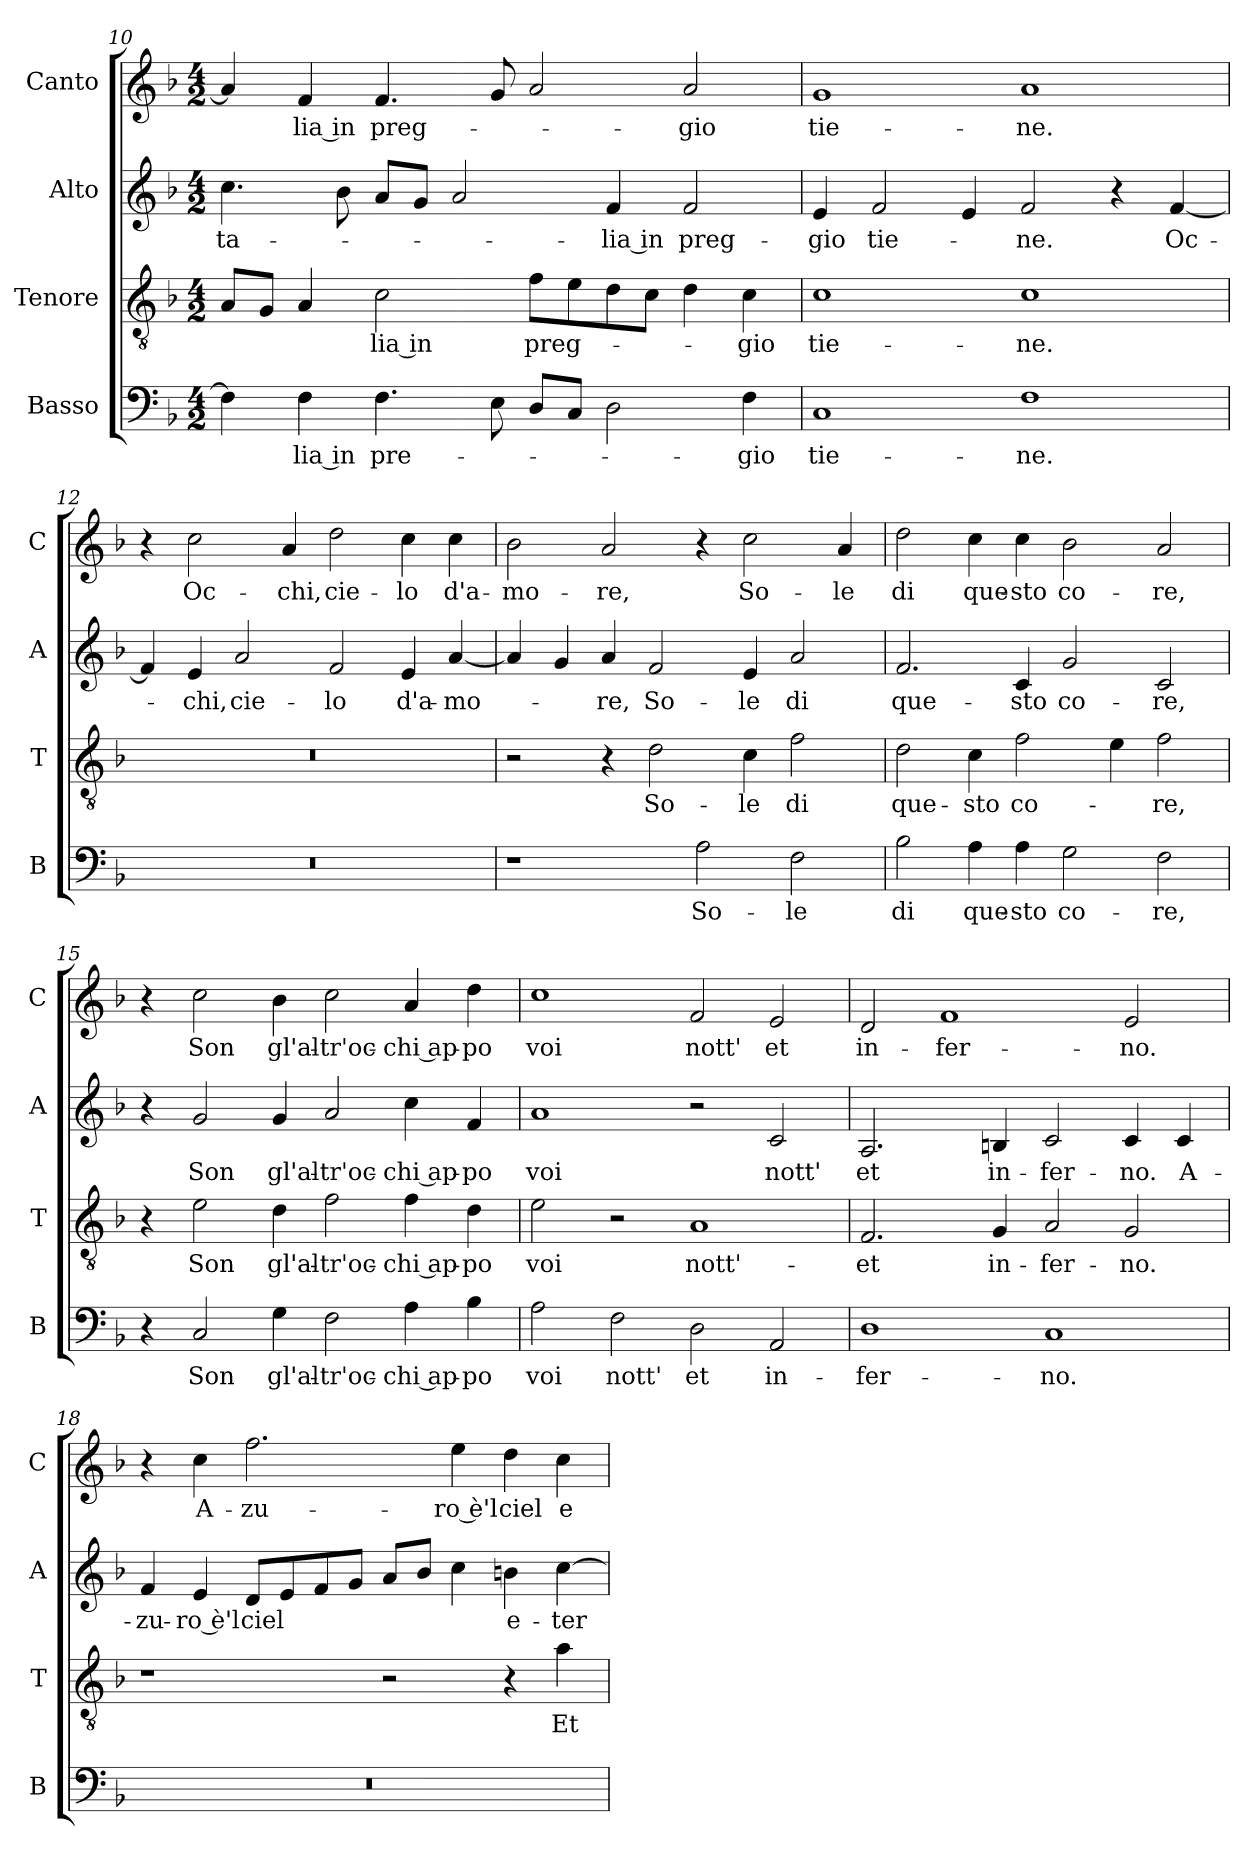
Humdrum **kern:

**kern	**text	**kern	**text	**kern	**text	**kern	**text
*part4	*part4	*part3	*part3	*part2	*part2	*part1	*part1
*staff4	*staff4	*staff3	*staff3	*staff2	*staff2	*staff1	*staff1
*I"Basso	*	*I"Tenore	*	*I"Alto	*	*I"Canto	*
*I'B	*	*I'T	*	*I'A	*	*I'C	*
*clefF4	*	*clefGv2	*	*clefG2	*	*clefG2	*
*k[b-]	*	*k[b-]	*	*k[b-]	*	*k[b-]	*
*M4/2	*	*M4/2	*	*M4/2	*	*M4/2	*
=10	=10	=10	=10	=10	=10	=10	=10
4F]	.	8AL	.	4.cc	-ta-	4a]	.
.	.	8GJ	.	.	.	.	.
4F	-lia in	4A	.	.	.	4f	-lia in
.	.	.	.	8b-	.	.	.
4.F	pre-	2c	-lia in	8aL	.	4.f	preg-
.	.	.	.	8gJ	.	.	.
.	.	.	.	2a	.	.	.
8E	.	.	.	.	.	8g	.
8DL	.	8fL	preg-	.	.	2a	.
8CJ	.	8e	.	.	.	.	.
2D	.	8d	.	4f	-lia in	.	.
.	.	8cJ	.	.	.	.	.
.	.	4d	.	2f	preg-	2a	-gio
4F	-gio	4c	-gio	.	.	.	.
=11	=11	=11	=11	=11	=11	=11	=11
1C	tie-	1c	tie-	4e	-gio	1g	tie-
.	.	.	.	2f	tie-	.	.
.	.	.	.	4e	.	.	.
1F	-ne.	1c	-ne.	2f	-ne.	1a	-ne.
.	.	.	.	4r	.	.	.
.	.	.	.	[4f	Oc-	.	.
=12	=12	=12	=12	=12	=12	=12	=12
0r	.	0r	.	4f]	.	4r	.
.	.	.	.	4e	-chi,	2cc	Oc-
.	.	.	.	2a	cie-	.	.
.	.	.	.	.	.	4a	-chi,
.	.	.	.	2f	-lo	2dd	cie-
.	.	.	.	4e	d'a-	4cc	-lo
.	.	.	.	[4a	-mo-	4cc	d'a-
=13	=13	=13	=13	=13	=13	=13	=13
1r	.	2r	.	4a]	.	2b-	-mo-
.	.	.	.	4g	.	.	.
.	.	4r	.	4a	-re,	2a	-re,
.	.	2d	So-	2f	So-	.	.
2A	So-	.	.	.	.	4r	.
.	.	4c	-le	4e	-le	2cc	So-
2F	-le	2f	di	2a	di	.	.
.	.	.	.	.	.	4a	-le
=14	=14	=14	=14	=14	=14	=14	=14
2B-	di	2d	que-	2.f	que-	2dd	di
4A	que-	4c	-sto	.	.	4cc	que-
4A	-sto	2f	co-	4c	-sto	4cc	-sto
2G	co-	.	.	2g	co-	2b-	co-
.	.	4e	.	.	.	.	.
2F	-re,	2f	-re,	2c	-re,	2a	-re,
=15	=15	=15	=15	=15	=15	=15	=15
4r	.	4r	.	4r	.	4r	.
2C	Son	2e	Son	2g	Son	2cc	Son
4G	gl'al-	4d	gl'al-	4g	gl'al-	4b-	gl'al-
2F	-tr'oc-	2f	-tr'oc-	2a	-tr'oc-	2cc	-tr'oc-
4A	-chi ap-	4f	-chi ap-	4cc	-chi ap-	4a	-chi ap-
4B-	-po	4d	-po	4f	-po	4dd	-po
=16	=16	=16	=16	=16	=16	=16	=16
2A	voi	2e	voi	1a	voi	1cc	voi
2F	nott'	2r	.	.	.	.	.
2D	et	1A	nott'-	2r	.	2f	nott'
2AA	in-	.	.	2c	nott'	2e	et
=17	=17	=17	=17	=17	=17	=17	=17
1D	-fer-	2.F	-et	2.A	et	2d	in-
.	.	.	.	.	.	1f	-fer-
.	.	4G	in-	4Bn	in-	.	.
1C	-no.	2A	-fer-	2c	-fer-	.	.
.	.	2G	-no.	4c	-no.	2e	-no.
.	.	.	.	4c	A-	.	.
=18	=18	=18	=18	=18	=18	=18	=18
0r	.	1r	.	4f	-zu-	4r	.
.	.	.	.	4e	-ro è'l	4cc	A-
.	.	.	.	8dL	ciel	2.ff	-zu-
.	.	.	.	8e	.	.	.
.	.	.	.	8f	.	.	.
.	.	.	.	8gJ	.	.	.
.	.	2r	.	8aL	.	.	.
.	.	.	.	8b-J	.	.	.
.	.	.	.	4cc	.	4ee	-ro è'l
.	.	4r	.	4bn	e-	4dd	ciel
.	.	4a	Et	[4cc	-ter-	4cc	e-
=	=	=	=	=	=	=	=
*-	*-	*-	*-	*-	*-	*-	*-
